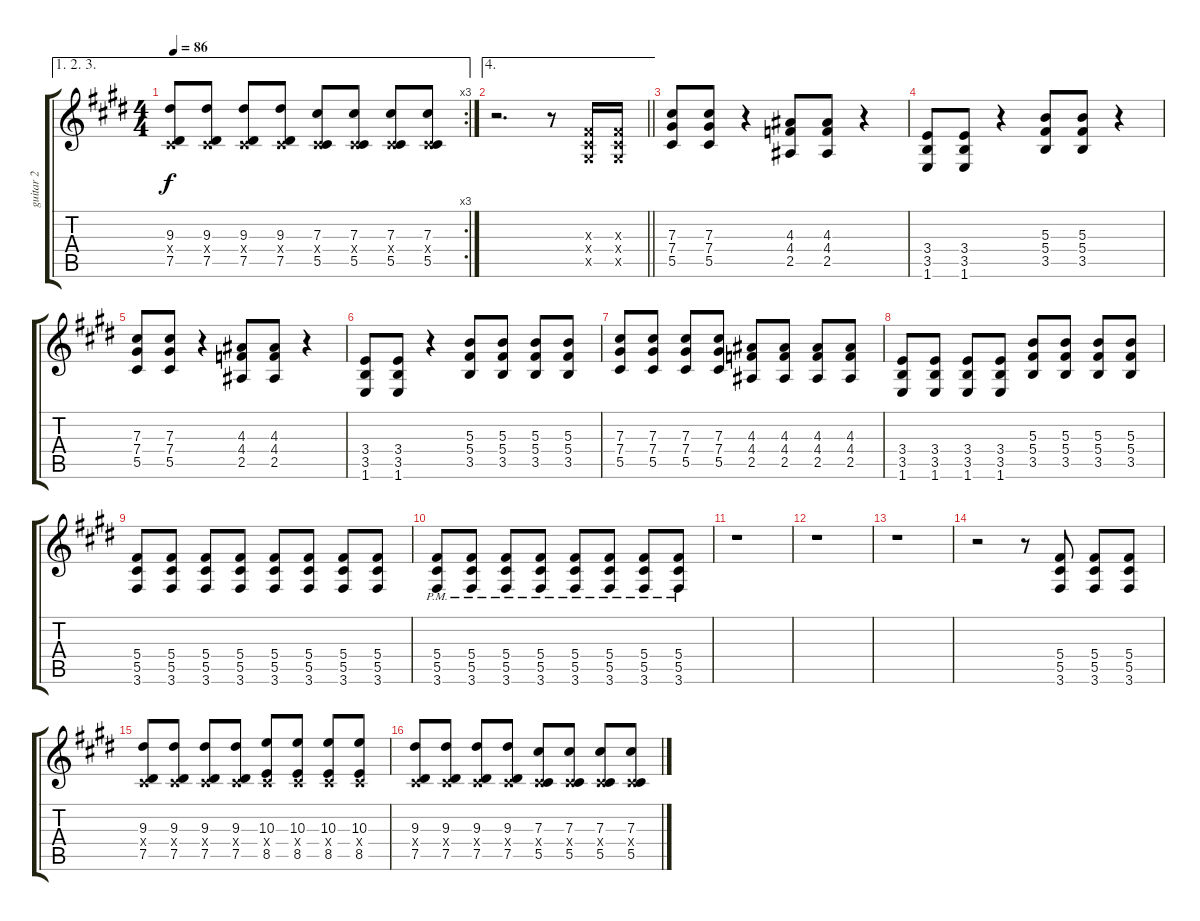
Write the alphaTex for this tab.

\track ("guitar 2" "guitar 2") {instrument distortionguitar}
\staff {score tabs}
\tuning (Eb4 Bb3 Gb3 Db3 Ab2 Eb2) {hide}
\ae (1 2 3)
\rc 3
\ts (4 4)
\tempo 86
\clef g2
\ks e
(9.3 0.4{x} 7.5).8{dy f} (9.3 0.4{x} 7.5).8 (9.3 0.4{x} 7.5).8 (9.3 0.4{x} 7.5).8 (7.3 0.4{x} 5.5).8 (7.3 0.4{x} 5.5).8 (7.3 0.4{x} 5.5).8 (7.3 0.4{x} 5.5).8 |
\ae 4
\barLineRight lightlight
r.2{d} r.8 (0.3{x} 0.4{x} 0.5{x}).16 (0.3{x} 0.4{x} 0.5{x}).16 |
(7.3 7.4 5.5).8 (7.3 7.4 5.5).8 r.4 (4.3 4.4 2.5).8 (4.3 4.4 2.5).8 r.4 |
(3.4 3.5 1.6).8 (3.4 3.5 1.6).8 r.4 (5.3 5.4 3.5).8 (5.3 5.4 3.5).8 r.4 |
(7.3 7.4 5.5).8 (7.3 7.4 5.5).8 r.4 (4.3 4.4 2.5).8 (4.3 4.4 2.5).8 r.4 |
(3.4 3.5 1.6).8 (3.4 3.5 1.6).8 r.4 (5.3 5.4 3.5).8 (5.3 5.4 3.5).8 (5.3 5.4 3.5).8 (5.3 5.4 3.5).8 |
(7.3 7.4 5.5).8 (7.3 7.4 5.5).8 (7.3 7.4 5.5).8 (7.3 7.4 5.5).8 (4.3 4.4 2.5).8 (4.3 4.4 2.5).8 (4.3 4.4 2.5).8 (4.3 4.4 2.5).8 |
(3.4 3.5 1.6).8 (3.4 3.5 1.6).8 (3.4 3.5 1.6).8 (3.4 3.5 1.6).8 (5.3 5.4 3.5).8 (5.3 5.4 3.5).8 (5.3 5.4 3.5).8 (5.3 5.4 3.5).8 |
(5.4 5.5 3.6).8 (5.4 5.5 3.6).8 (5.4 5.5 3.6).8 (5.4 5.5 3.6).8 (5.4 5.5 3.6).8 (5.4 5.5 3.6).8 (5.4 5.5 3.6).8 (5.4 5.5 3.6).8 |
(5.4 5.5{pm} 3.6{pm}).8 (5.4 5.5{pm} 3.6{pm}).8 (5.4 5.5{pm} 3.6{pm}).8 (5.4 5.5{pm} 3.6{pm}).8 (5.4 5.5{pm} 3.6{pm}).8 (5.4 5.5{pm} 3.6{pm}).8 (5.4 5.5{pm} 3.6{pm}).8 (5.4 5.5{pm} 3.6{pm}).8 |
r.1 |
r.1 |
r.1 |
r.2 r.8 (5.4 5.5 3.6).8 (5.4 5.5 3.6).8 (5.4 5.5 3.6).8 |
(9.3 0.4{x} 7.5).8 (9.3 0.4{x} 7.5).8 (9.3 0.4{x} 7.5).8 (9.3 0.4{x} 7.5).8 (10.3 0.4{x} 8.5).8 (10.3 0.4{x} 8.5).8 (10.3 0.4{x} 8.5).8 (10.3 0.4{x} 8.5).8 |
(9.3 0.4{x} 7.5).8 (9.3 0.4{x} 7.5).8 (9.3 0.4{x} 7.5).8 (9.3 0.4{x} 7.5).8 (7.3 0.4{x} 5.5).8 (7.3 0.4{x} 5.5).8 (7.3 0.4{x} 5.5).8 (7.3 0.4{x} 5.5).8
